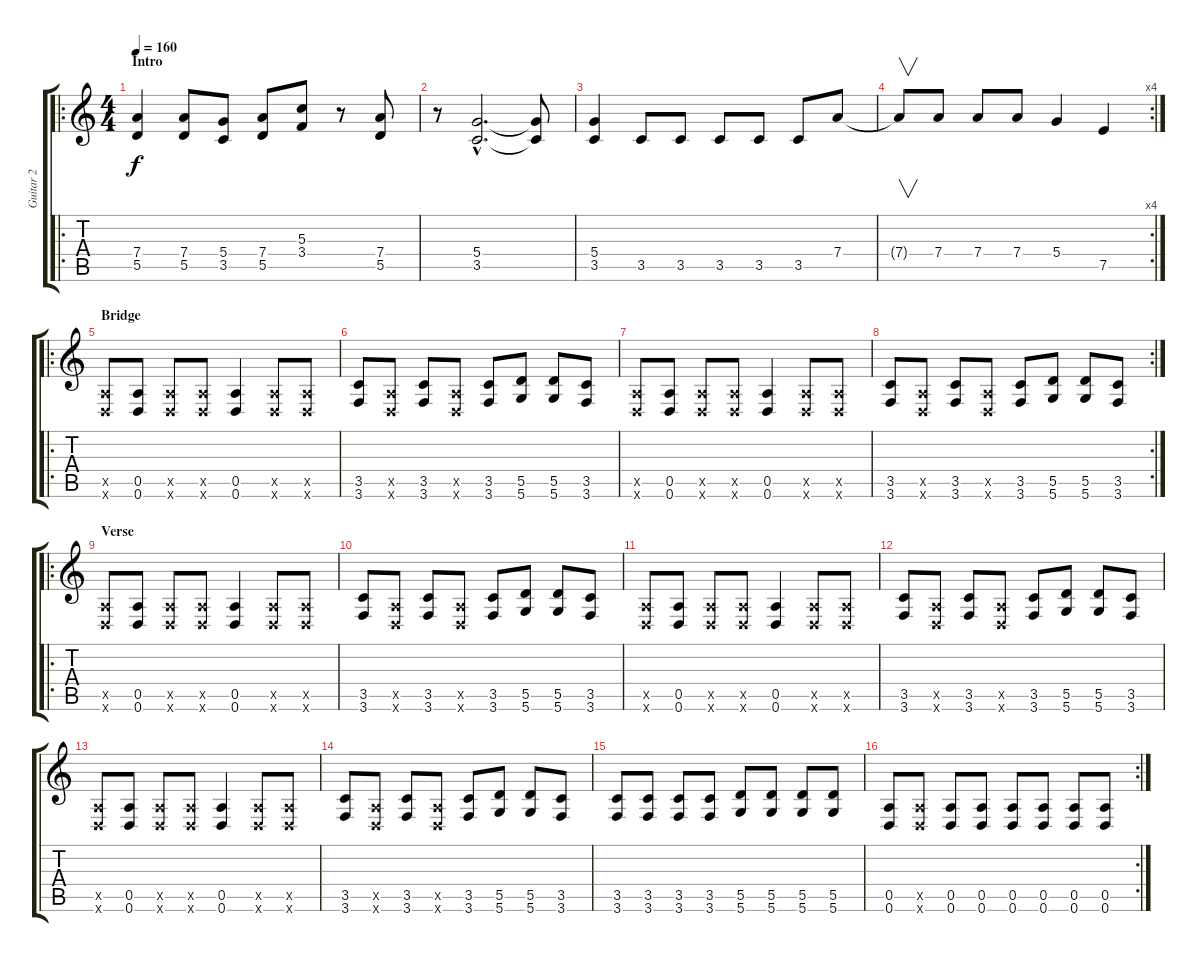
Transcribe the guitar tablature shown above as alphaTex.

\track ("Guitar 2" "Guitar 2") {instrument distortionguitar}
\staff {score tabs}
\tuning (E4 B3 G3 D3 A2 D2) {hide}
\ro
\ts (4 4)
\section ("" "Intro")
\tempo 160
\clef g2
\ks c
(7.4 5.5).4{dy f instrument distortionguitar} (7.4 5.5).8 (5.4 3.5).8 (7.4 5.5).8 (5.3 3.4).8 r.8 (7.4 5.5).8 |
r.8 (5.4{hac} 3.5{hac}).2{d} (5.4{t} 3.5{t}).8 |
(5.4 3.5).4 3.5.8 3.5.8 3.5.8 3.5.8 3.5.8 7.4.8 |
\rc 4
7.4{t}.8{v} 7.4.8 7.4.8 7.4.8 5.4.4 7.5.4 |
\ro
\section ("" "Bridge")
(0.5{x} 0.6{x}).8 (0.5 0.6).8 (0.5{x} 0.6{x}).8 (0.5{x} 0.6{x}).8 (0.5 0.6).4 (0.5{x} 0.6{x}).8 (0.5{x} 0.6{x}).8 |
(3.5 3.6).8 (0.5{x} 0.6{x}).8 (3.5 3.6).8 (0.5{x} 0.6{x}).8 (3.5 3.6).8 (5.5 5.6).8 (5.5 5.6).8 (3.5 3.6).8 |
(0.5{x} 0.6{x}).8 (0.5 0.6).8 (0.5{x} 0.6{x}).8 (0.5{x} 0.6{x}).8 (0.5 0.6).4 (0.5{x} 0.6{x}).8 (0.5{x} 0.6{x}).8 |
\rc 2
(3.5 3.6).8 (0.5{x} 0.6{x}).8 (3.5 3.6).8 (0.5{x} 0.6{x}).8 (3.5 3.6).8 (5.5 5.6).8 (5.5 5.6).8 (3.5 3.6).8 |
\ro
\section ("" "Verse")
(0.5{x} 0.6{x}).8 (0.5 0.6).8 (0.5{x} 0.6{x}).8 (0.5{x} 0.6{x}).8 (0.5 0.6).4 (0.5{x} 0.6{x}).8 (0.5{x} 0.6{x}).8 |
(3.5 3.6).8 (0.5{x} 0.6{x}).8 (3.5 3.6).8 (0.5{x} 0.6{x}).8 (3.5 3.6).8 (5.5 5.6).8 (5.5 5.6).8 (3.5 3.6).8 |
(0.5{x} 0.6{x}).8 (0.5 0.6).8 (0.5{x} 0.6{x}).8 (0.5{x} 0.6{x}).8 (0.5 0.6).4 (0.5{x} 0.6{x}).8 (0.5{x} 0.6{x}).8 |
(3.5 3.6).8 (0.5{x} 0.6{x}).8 (3.5 3.6).8 (0.5{x} 0.6{x}).8 (3.5 3.6).8 (5.5 5.6).8 (5.5 5.6).8 (3.5 3.6).8 |
(0.5{x} 0.6{x}).8 (0.5 0.6).8 (0.5{x} 0.6{x}).8 (0.5{x} 0.6{x}).8 (0.5 0.6).4 (0.5{x} 0.6{x}).8 (0.5{x} 0.6{x}).8 |
(3.5 3.6).8 (0.5{x} 0.6{x}).8 (3.5 3.6).8 (0.5{x} 0.6{x}).8 (3.5 3.6).8 (5.5 5.6).8 (5.5 5.6).8 (3.5 3.6).8 |
(3.5 3.6).8 (3.5 3.6).8 (3.5 3.6).8 (3.5 3.6).8 (5.5 5.6).8 (5.5 5.6).8 (5.5 5.6).8 (5.5 5.6).8 |
\rc 2
(0.5 0.6).8 (0.5{x} 0.6{x}).8 (0.5 0.6).8 (0.5 0.6).8 (0.5 0.6).8 (0.5 0.6).8 (0.5 0.6).8 (0.5 0.6).8
